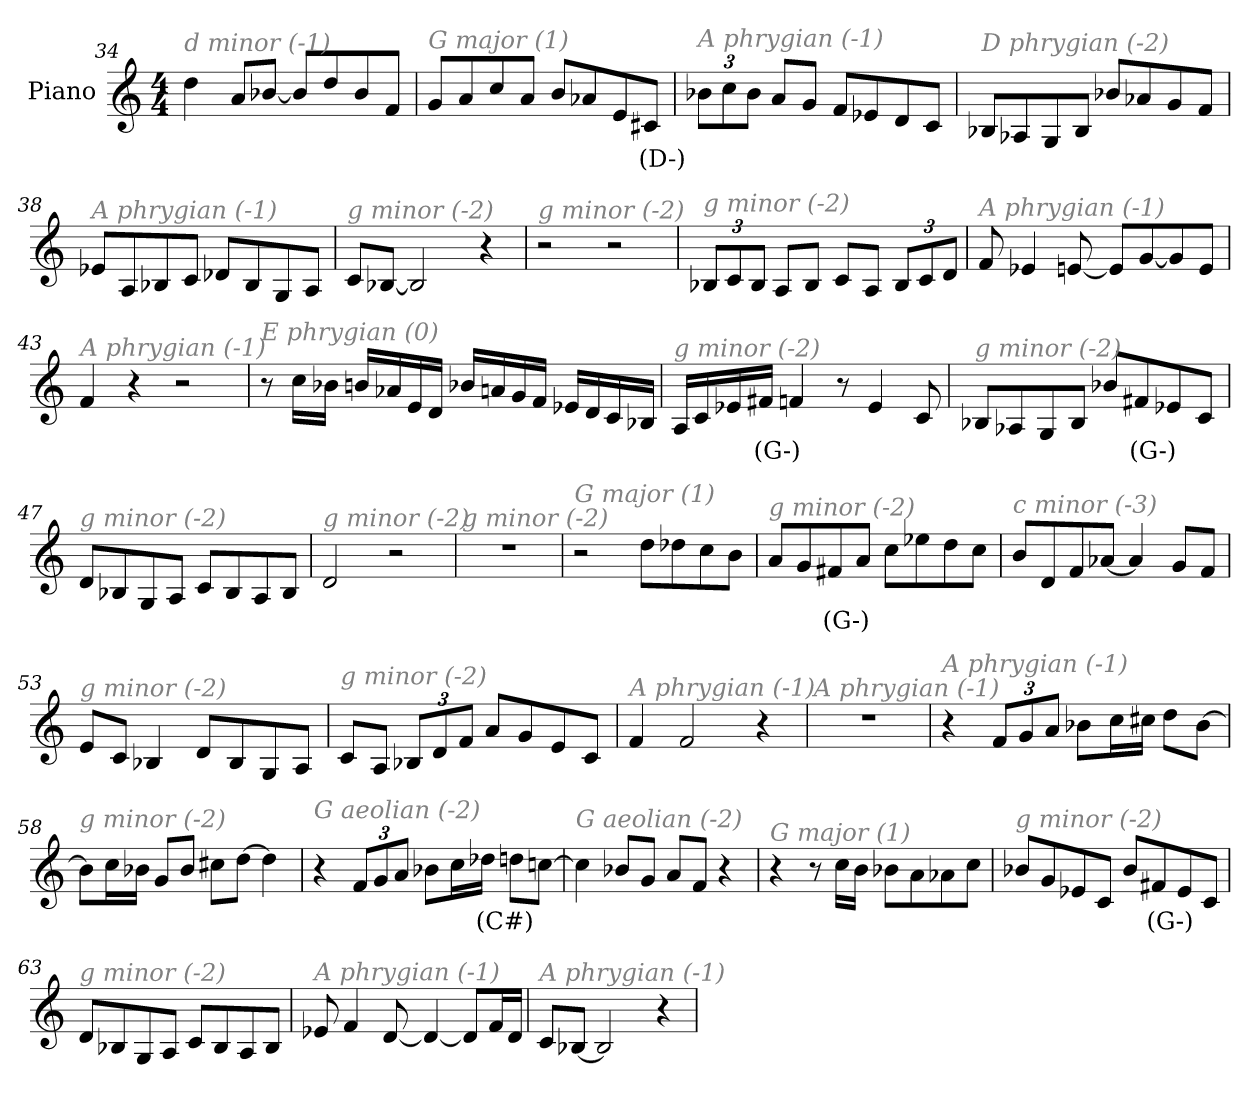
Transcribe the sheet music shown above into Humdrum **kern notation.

**kern	**text
*part1	*part1
*staff1	*staff1
*I"Piano	*
*I'Pno	*
*clefG2	*
*k[]	*
*M4/4	*
=34	=34
!LO:TX:i:color=#808080:t=d minor (-1)	!
4dd\	.
8a/L	.
[8b-X/J	.
8b-/L]	.
8dd/	.
8b-/	.
8f/J	.
=35	=35
!LO:TX:i:color=#808080:t=G major (1)	!
8g/L	.
8a/	.
8cc/	.
8a/J	.
8b/L	.
8a-X/	.
8e/	.
8c#Xi/J	(D-)
=36	=36
*Xbrackettup	*
!LO:TX:i:color=#808080:t=A phrygian (-1)	!
12b-X\L	.
12cc\	.
12b-\J	.
8a/L	.
8g/J	.
8f/L	.
8e-X/	.
8d/	.
8c/J	.
!!LO:LB:g=z
=37	=37
!LO:TX:i:color=#808080:t=D phrygian (-2)	!
8B-X/L	.
8A-X/	.
8G/	.
8B-/J	.
8b-X/L	.
8a-X/	.
8g/	.
8f/J	.
=38	=38
!LO:TX:i:color=#808080:t=A phrygian (-1)	!
8e-X/L	.
8A/	.
8B-X/	.
8c/J	.
8d-X/L	.
8B-/	.
8G/	.
8A/J	.
=39	=39
!LO:TX:i:color=#808080:t=g minor (-2)	!
8c/L	.
[8B-X/J	.
2B-/]	.
4r	.
=40	=40
!LO:TX:i:color=#808080:t=g minor (-2)	!
2r	.
2r	.
!!LO:LB:g=z
=41	=41
!LO:TX:i:color=#808080:t=g minor (-2)	!
12B-X/L	.
12c/	.
12B-/J	.
8A/L	.
8B-/J	.
8c/L	.
8A/J	.
12B-/L	.
12c/	.
12d/J	.
=42	=42
!LO:TX:i:color=#808080:t=A phrygian (-1)	!
8f/	.
4e-X/	.
[8en/	.
8e/L]	.
[8g/	.
8g/]	.
8e/J	.
=43	=43
!LO:TX:i:color=#808080:t=A phrygian (-1)	!
4f/	.
4r	.
2r	.
!!LO:PB:g=z
=44	=44
!LO:TX:i:color=#808080:t=E phrygian (0)	!
8r	.
16cc\LL	.
16b-X\JJ	.
16bn/LL	.
16a-X/	.
16e/	.
16d/JJ	.
16b-X/LL	.
16an/	.
16g/	.
16f/JJ	.
16e-X/LL	.
16d/	.
16c/	.
16B-X/JJ	.
=45	=45
!LO:TX:i:color=#808080:t=g minor (-2)	!
16A/LL	.
16c/	.
16e-X/	.
16f#Xi/JJ	(G-)
4f/	.
8r	.
4e-/	.
8c/	.
=46	=46
!LO:TX:i:color=#808080:t=g minor (-2)	!
8B-X/L	.
8A-X/	.
8G/	.
8B-/J	.
8b-X/L	.
8f#Xi/	(G-)
8e-X/	.
8c/J	.
!!LO:LB:g=z
=47	=47
!LO:TX:i:color=#808080:t=g minor (-2)	!
8d/L	.
8B-X/	.
8G/	.
8A/J	.
8c/L	.
8B-/	.
8A/	.
8B-/J	.
=48	=48
!LO:TX:i:color=#808080:t=g minor (-2)	!
2d/	.
2r	.
=49	=49
!LO:TX:i:color=#808080:t=g minor (-2)	!
1r	.
=50	=50
!LO:TX:i:color=#808080:t=G major (1)	!
2r	.
8dd\L	.
8dd-X\	.
8cc\	.
8b\J	.
=51	=51
!LO:TX:i:color=#808080:t=g minor (-2)	!
8a/L	.
8g/	.
8f#Xi/	(G-)
8a/J	.
8cc\L	.
8ee-X\	.
8dd\	.
8cc\J	.
=52	=52
!LO:TX:i:color=#808080:t=c minor (-3)	!
8b/L	.
8d/	.
8f/	.
[8a-X/J	.
4a-/]	.
8g/L	.
8f/J	.
!!LO:LB:g=z
=53	=53
!LO:TX:i:color=#808080:t=g minor (-2)	!
8e/L	.
8c/J	.
4B-X/	.
8d/L	.
8B-/	.
8G/	.
8A/J	.
=54	=54
!LO:TX:i:color=#808080:t=g minor (-2)	!
8c/L	.
8A/J	.
12B-X/L	.
12d/	.
12f/J	.
8a/L	.
8g/	.
8e/	.
8c/J	.
=55	=55
!LO:TX:i:color=#808080:t=A phrygian (-1)	!
4f/	.
2f/	.
4r	.
=56	=56
!LO:TX:i:color=#808080:t=A phrygian (-1)	!
1r	.
=57	=57
!LO:TX:i:color=#808080:t=A phrygian (-1)	!
4r	.
12f/L	.
12g/	.
12a/J	.
8b-X\L	.
16cc\L	.
16cc#X\JJ	.
8dd\L	.
[8b-\J	.
!!LO:LB:g=z
=58	=58
!LO:TX:i:color=#808080:t=g minor (-2)	!
8b-\L]	.
16cc\L	.
16b-X\JJ	.
8g/L	.
8b-/J	.
8cc#X\L	.
[8dd\J	.
4dd\]	.
=59	=59
!LO:TX:i:color=#808080:t=G aeolian (-2)	!
4r	.
12f/L	.
12g/	.
12a/J	.
8b-X\L	.
16cc\L	.
16dd-Xi\JJ	(C#)
8dd\L	.
[8ccn\J	.
=60	=60
!LO:TX:i:color=#808080:t=G aeolian (-2)	!
4cc\]	.
8b-X/L	.
8g/J	.
8a/L	.
8f/J	.
4r	.
=61	=61
!LO:TX:i:color=#808080:t=G major (1)	!
4r	.
8r	.
16cc\LL	.
16b\JJ	.
8b-X\L	.
8a\	.
8a-X\	.
8cc\J	.
!!LO:LB:g=z
=62	=62
!LO:TX:i:color=#808080:t=g minor (-2)	!
8b-X/L	.
8g/	.
8e-X/	.
8c/J	.
8b-/L	.
8f#Xi/	(G-)
8e-/	.
8c/J	.
=63	=63
!LO:TX:i:color=#808080:t=g minor (-2)	!
8d/L	.
8B-X/	.
8G/	.
8A/J	.
8c/L	.
8B-/	.
8A/	.
8B-/J	.
=64	=64
!LO:TX:i:color=#808080:t=A phrygian (-1)	!
8e-X/	.
4f/	.
[8d/	.
4d/_	.
8d/L]	.
16f/L	.
16d/JJ	.
=65	=65
!LO:TX:i:color=#808080:t=A phrygian (-1)	!
8c/L	.
[8B-X/J	.
2B-/]	.
4r	.
=	=
*-	*-
